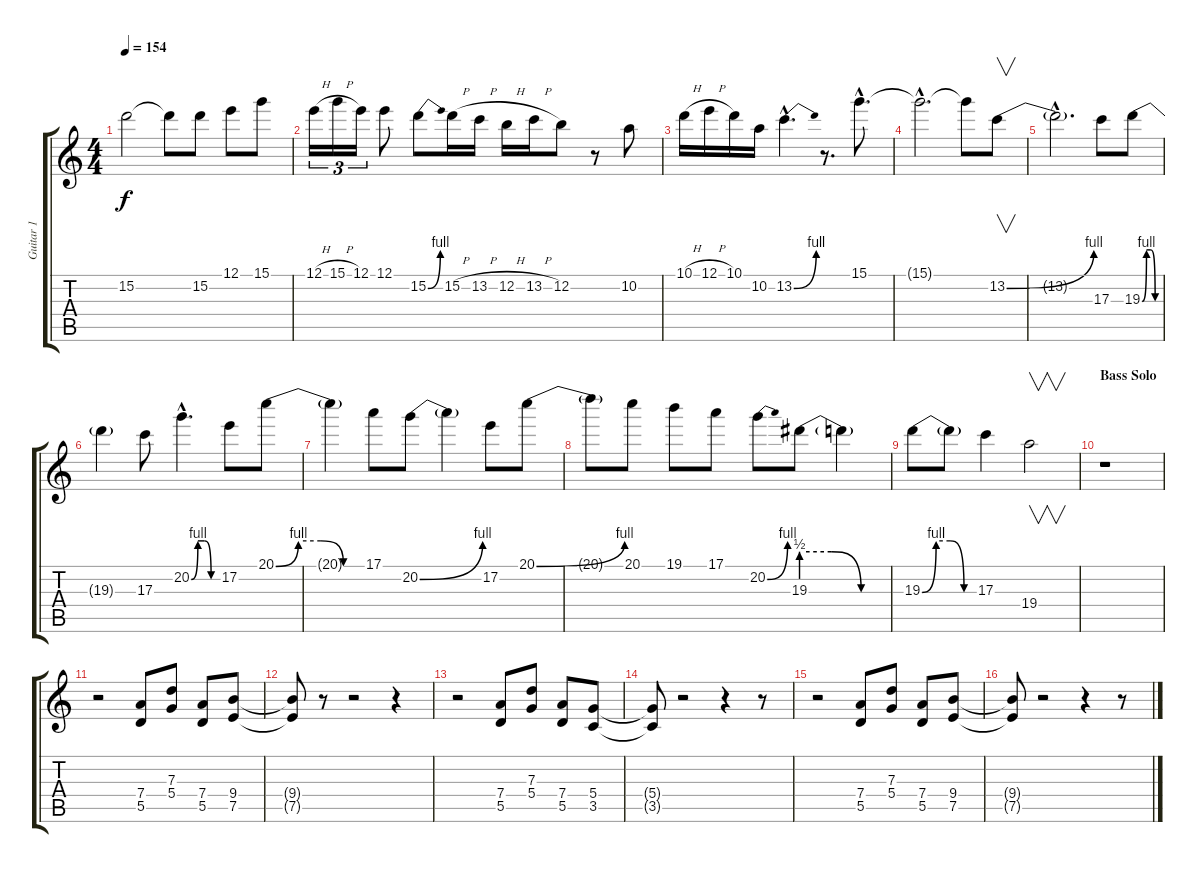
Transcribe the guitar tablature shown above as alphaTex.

\track ("Guitar 1" "Guitar 1") {instrument distortionguitar}
\staff {score tabs}
\tuning (E4 B3 G3 D3 A2 E2) {hide}
\ts (4 4)
\tempo 154
\clef g2
\ks c
15.2{t}.2{dy f} 15.2{t}.8 15.2.8 12.1.8 15.1.8 |
12.1{h}.16{tu (3 2)} 15.1{h}.16{tu (3 2)} 12.1.16{tu (3 2)} 12.1.8 15.2{be (bend 0 0 60 4)}.8 15.2{h}.16 13.2{h}.16 12.2{h}.16 13.2{h}.16 12.2.8 r.8 10.2.8 |
10.1{h}.16 12.1{h}.16 10.1.16 10.2.16 13.2{be (bend 0 0 60 4) hac}.4{d} r.8{d} 15.1{hac}.8{d} |
15.1{hac t}.2{d} 15.1{t}.8 13.2{be (bend 0 0 60 4)}.8{v} |
13.2{hac t}.2{d} 17.3.8 19.3{be (custom 0 0 15 4 30 4 45 0 60 0)}.8 |
19.3{t}.4 17.3.8 20.2{be (custom 0 0 15 4 30 4 45 0 60 0) hac}.4{d} 17.2.8 20.1{be (custom 0 0 15 4 30 4 45 0 60 0)}.8 |
20.1{t}.4 17.1.8 20.2{be (bend 0 0 60 4)}.8 20.2{t}.4 17.2.8 20.1{be (bend 0 0 60 4)}.8 |
20.1{t}.8 20.1.8 19.1.8 17.1.8 20.2{be (bend 0 0 60 4)}.8 19.3{be (custom 0 2 20 2 40 0 60 0)}.8 19.3{t}.4 |
19.3{be (custom 0 0 15 4 30 4 45 0 60 0)}.8 19.3{t}.8 17.3.4 19.4.2{v} |
\section ("" "Bass Solo")
r.1 |
r.2 (7.4 5.5).8{volume 14 balance 2} (7.3 5.4).8 (7.4 5.5).8 (9.4 7.5).8 |
(9.4{t} 7.5{t}).8 r.8 r.2 r.4 |
r.2 (7.4 5.5).8 (7.3 5.4).8 (7.4 5.5).8 (5.4 3.5).8 |
(5.4{t} 3.5{t}).8 r.2 r.4 r.8 |
r.2 (7.4 5.5).8 (7.3 5.4).8 (7.4 5.5).8 (9.4 7.5).8 |
(9.4{t} 7.5{t}).8 r.2 r.4 r.8
